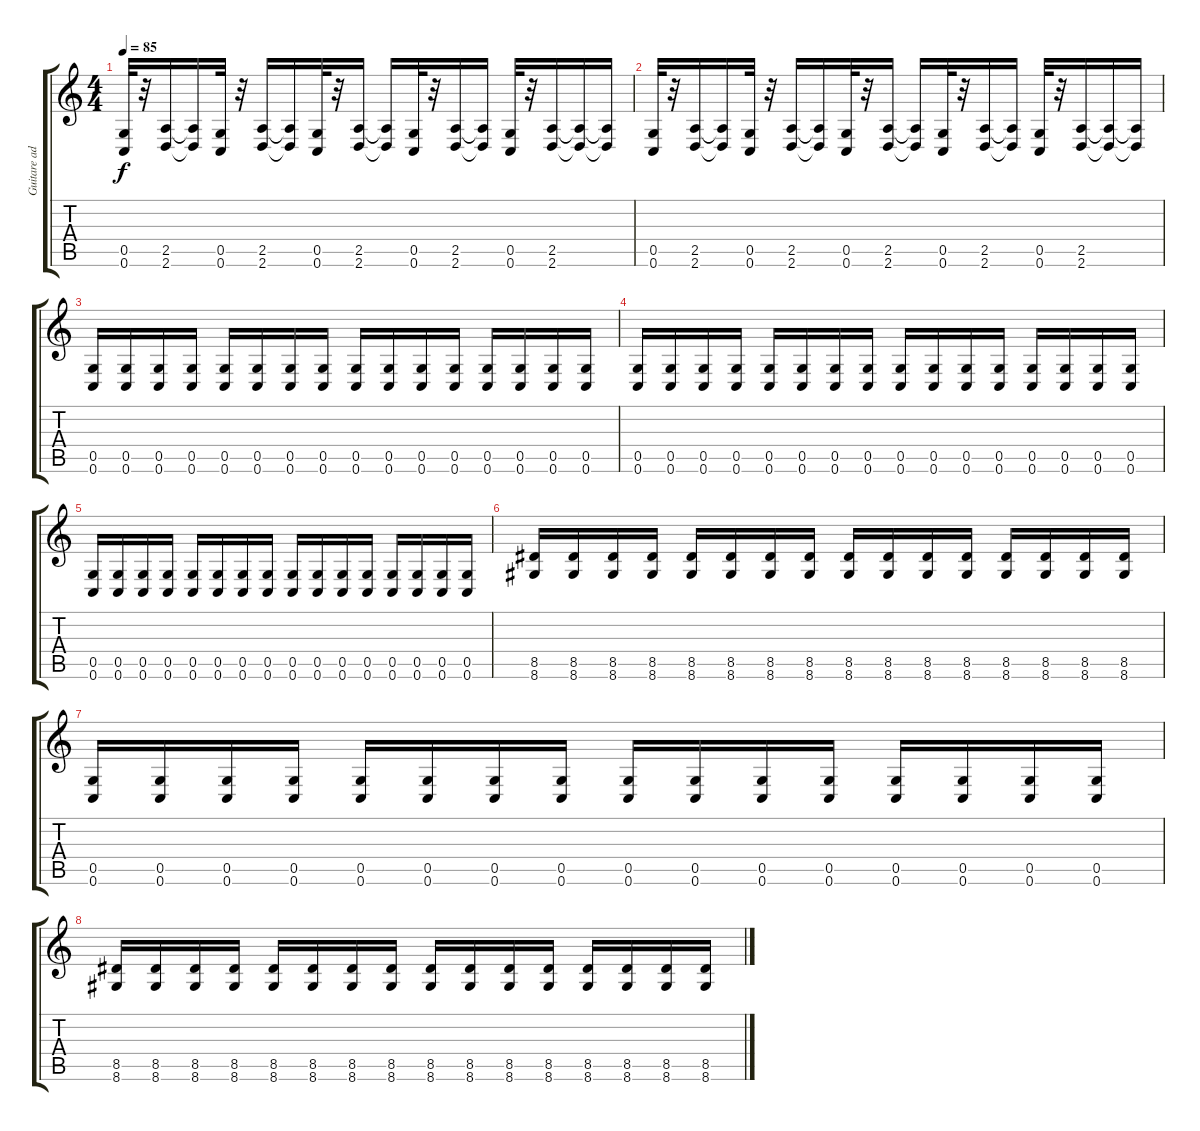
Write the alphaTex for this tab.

\track ("Guitare additionnelle" "Guitare ad") {instrument distortionguitar}
\staff {score tabs}
\tuning (D4 A3 F3 C3 G2 C2) {hide}
\ts (4 4)
\tempo 85
\clef g2
\ks c
(0.5 0.6).32{dy f} r.32 (2.5 2.6).16 (2.5{t} 2.6{t}).16 (0.5 0.6).32 r.32 (2.5 2.6).16 (2.5{t} 2.6{t}).16 (0.5 0.6).32 r.32 (2.5 2.6).16 (2.5{t} 2.6{t}).16 (0.5 0.6).32 r.32 (2.5 2.6).16 (2.5{t} 2.6{t}).16 (0.5 0.6).32 r.32 (2.5 2.6).16 (2.5{t} 2.6{t}).16 (2.5{t} 2.6{t}).16 |
(0.5 0.6).32 r.32 (2.5 2.6).16 (2.5{t} 2.6{t}).16 (0.5 0.6).32 r.32 (2.5 2.6).16 (2.5{t} 2.6{t}).16 (0.5 0.6).32 r.32 (2.5 2.6).16 (2.5{t} 2.6{t}).16 (0.5 0.6).32 r.32 (2.5 2.6).16 (2.5{t} 2.6{t}).16 (0.5 0.6).32 r.32 (2.5 2.6).16 (2.5{t} 2.6{t}).16 (2.5{t} 2.6{t}).16 |
(0.5 0.6).16 (0.5 0.6).16 (0.5 0.6).16 (0.5 0.6).16 (0.5 0.6).16 (0.5 0.6).16 (0.5 0.6).16 (0.5 0.6).16 (0.5 0.6).16 (0.5 0.6).16 (0.5 0.6).16 (0.5 0.6).16 (0.5 0.6).16 (0.5 0.6).16 (0.5 0.6).16 (0.5 0.6).16 |
(0.5 0.6).16 (0.5 0.6).16 (0.5 0.6).16 (0.5 0.6).16 (0.5 0.6).16 (0.5 0.6).16 (0.5 0.6).16 (0.5 0.6).16 (0.5 0.6).16 (0.5 0.6).16 (0.5 0.6).16 (0.5 0.6).16 (0.5 0.6).16 (0.5 0.6).16 (0.5 0.6).16 (0.5 0.6).16 |
(0.5 0.6).16 (0.5 0.6).16 (0.5 0.6).16 (0.5 0.6).16 (0.5 0.6).16 (0.5 0.6).16 (0.5 0.6).16 (0.5 0.6).16 (0.5 0.6).16 (0.5 0.6).16 (0.5 0.6).16 (0.5 0.6).16 (0.5 0.6).16 (0.5 0.6).16 (0.5 0.6).16 (0.5 0.6).16 |
(8.5 8.6).16 (8.5 8.6).16 (8.5 8.6).16 (8.5 8.6).16 (8.5 8.6).16 (8.5 8.6).16 (8.5 8.6).16 (8.5 8.6).16 (8.5 8.6).16 (8.5 8.6).16 (8.5 8.6).16 (8.5 8.6).16 (8.5 8.6).16 (8.5 8.6).16 (8.5 8.6).16 (8.5 8.6).16 |
(0.5 0.6).16 (0.5 0.6).16 (0.5 0.6).16 (0.5 0.6).16 (0.5 0.6).16 (0.5 0.6).16 (0.5 0.6).16 (0.5 0.6).16 (0.5 0.6).16 (0.5 0.6).16 (0.5 0.6).16 (0.5 0.6).16 (0.5 0.6).16 (0.5 0.6).16 (0.5 0.6).16 (0.5 0.6).16 |
(8.5 8.6).16 (8.5 8.6).16 (8.5 8.6).16 (8.5 8.6).16 (8.5 8.6).16 (8.5 8.6).16 (8.5 8.6).16 (8.5 8.6).16 (8.5 8.6).16 (8.5 8.6).16 (8.5 8.6).16 (8.5 8.6).16 (8.5 8.6).16 (8.5 8.6).16 (8.5 8.6).16 (8.5 8.6).16
